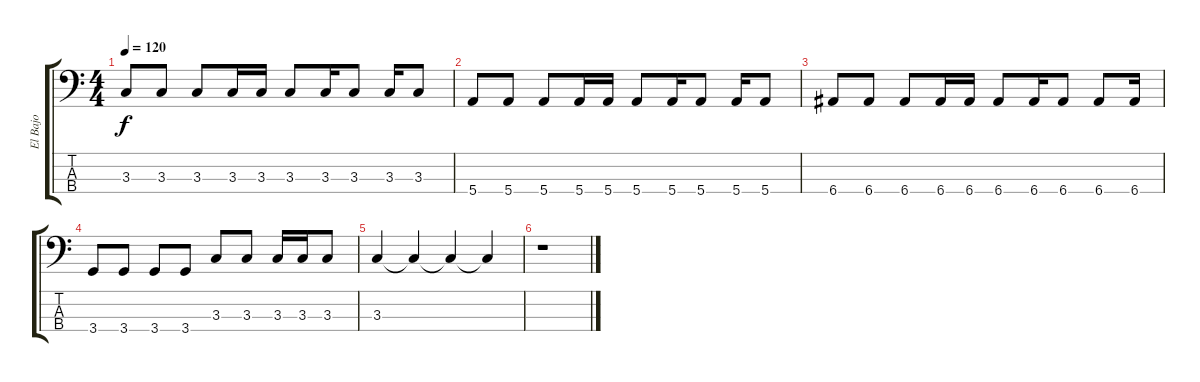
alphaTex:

\track ("El Bajo" "El Bajo") {instrument electricbasspick}
\staff {score tabs}
\tuning (G2 D2 A1 E1) {hide}
\ts (4 4)
\tempo 120
\clef f4
\ks c
3.3.8{dy f} 3.3.8 3.3.8 3.3.16 3.3.16 3.3.8 3.3.16 3.3.8 3.3.16 3.3.8 |
5.4.8 5.4.8 5.4.8 5.4.16 5.4.16 5.4.8 5.4.16 5.4.8 5.4.16 5.4.8 |
6.4.8 6.4.8 6.4.8 6.4.16 6.4.16 6.4.8 6.4.16 6.4.8 6.4.8 6.4.16 |
3.4.8 3.4.8 3.4.8 3.4.8 3.3.8 3.3.8 3.3.16 3.3.16 3.3.8 |
3.3.4 3.3{t}.4 3.3{t}.4 3.3{t}.4 |
r.1
